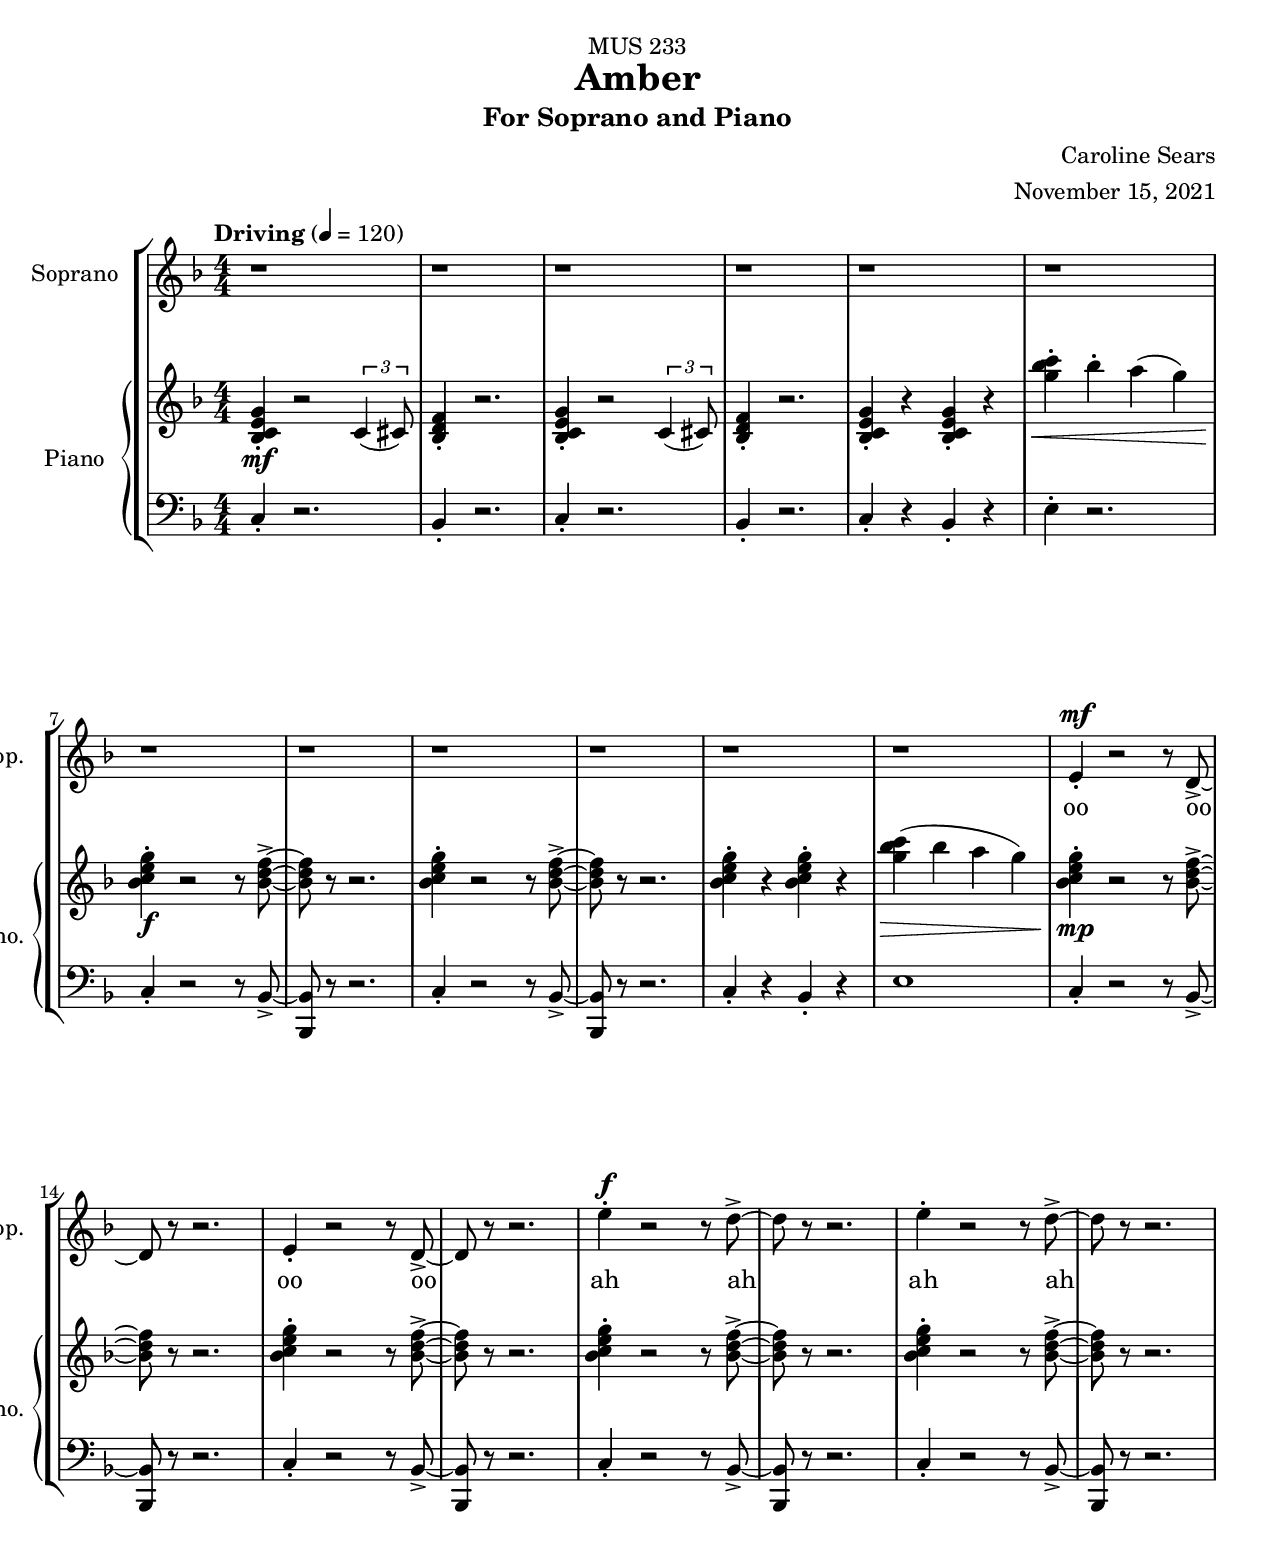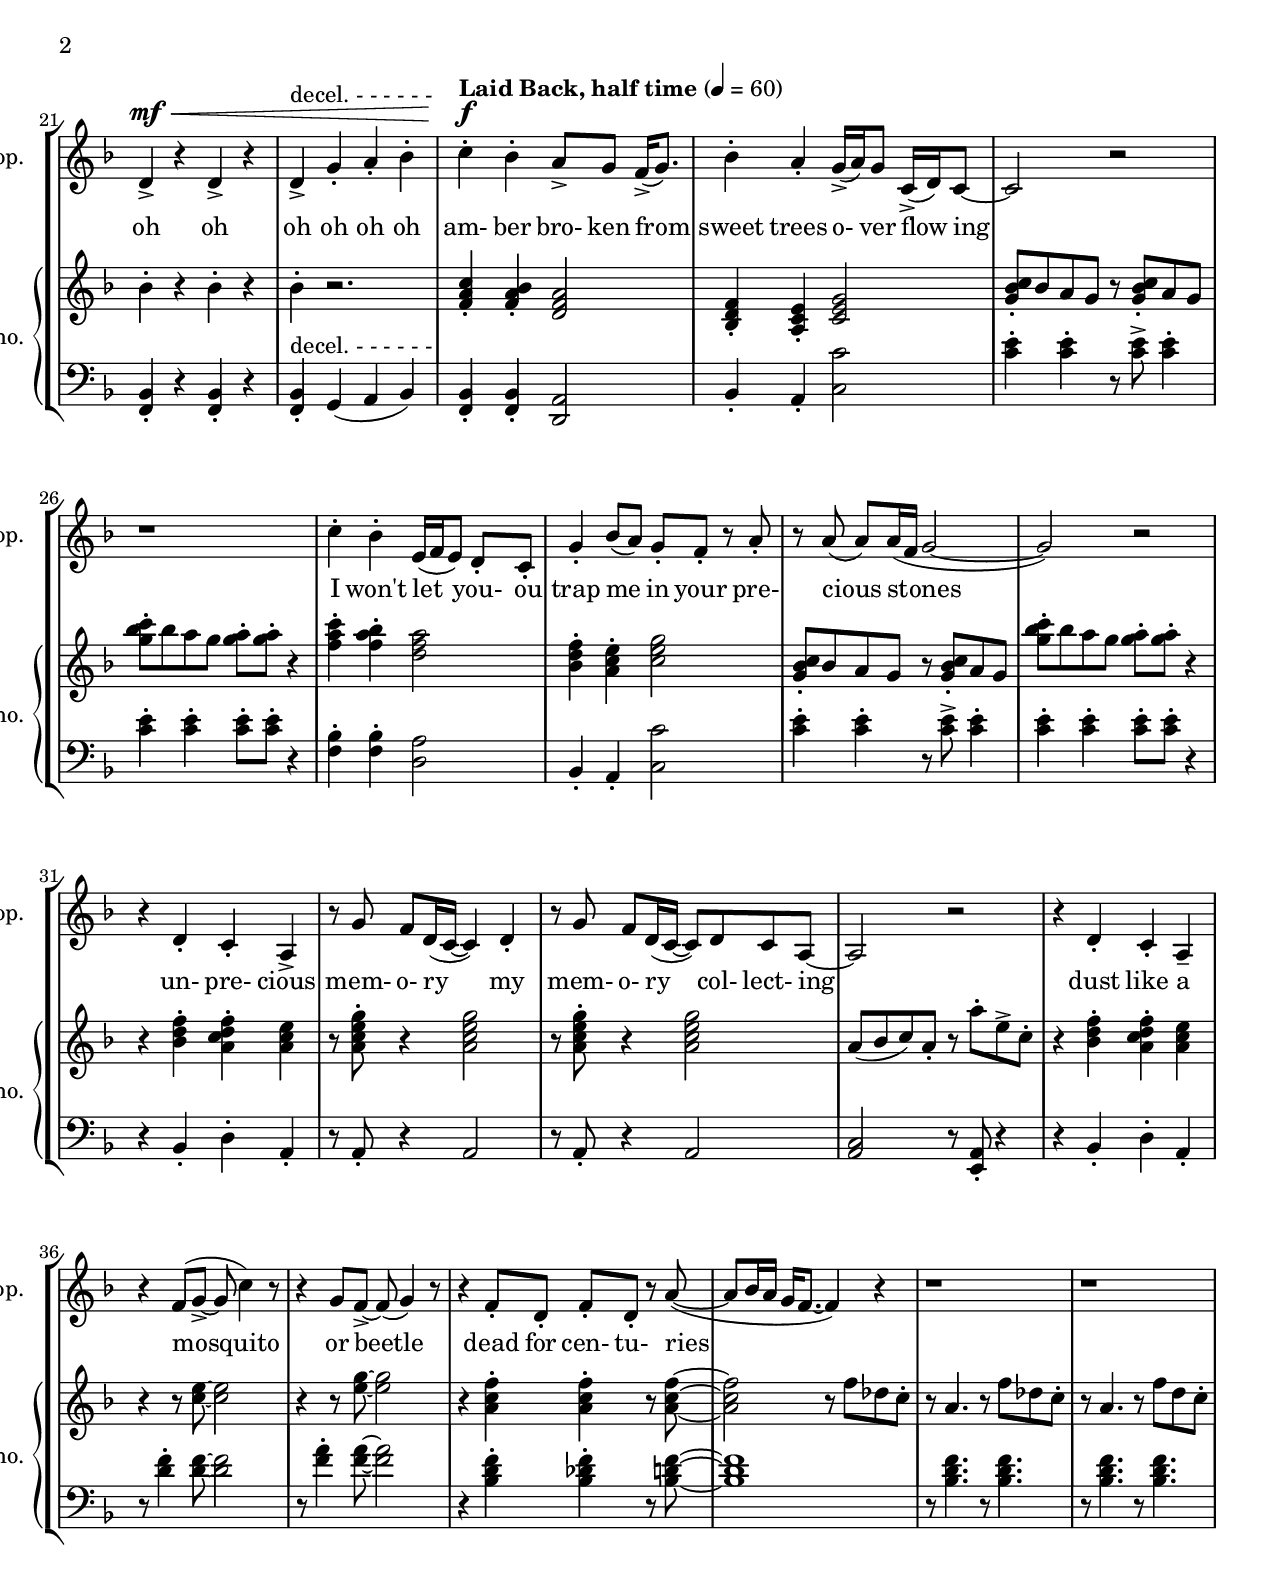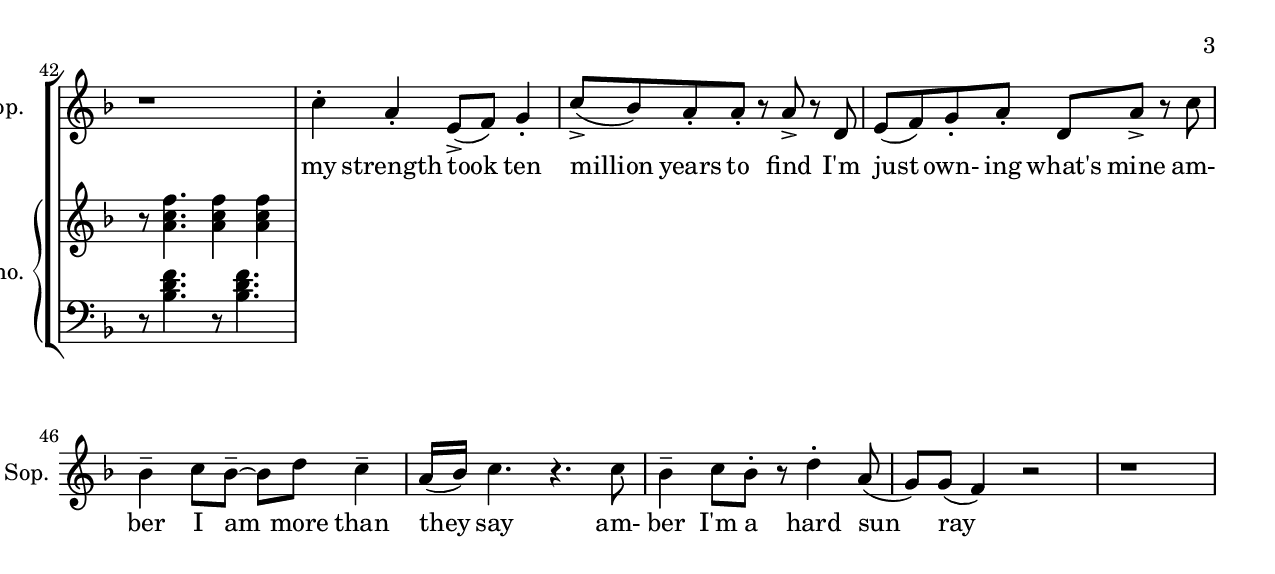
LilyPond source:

%%%%%%%%%%%%%%%%%%%% Header + Paper Dimensions %%%%%%%%%%%%%%%%%%%%
\header {
  title = "Amber"
    subtitle = "For Soprano and Piano"
    dedication = "MUS 233"
    composer = "Caroline Sears"
    arranger = "November 15, 2021"
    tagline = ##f

}
\paper {
  #(set-paper-size "ansi a")
  #(define top-margin (* 0.75 in))
}

%%%%%%%%%%%%%%%%%%%% Musical/Lyrical Content %%%%%%%%%%%%%%%%%%%%%%%%%%

%%%%% VOICE PART %%%%%%%%%%%
theNotes = \relative c'' {
    \set Staff.midiInstrument = "flute"
    \key f \major % C mixolydian
    \numericTimeSignature \time 4/4
    \tempo "Driving" 4 = 120
    \dynamicUp

    %%Intro %%
    r1 | r1 |r1 | r1 | r1 | r1 | r1 | r1 | r1 | r1 | r1 | r1 |
    e,4\staccato\mf r2 r8 d8\accent~ |d8 r8 r2. |e4\staccato r2 r8 d8\accent~ |d8 r8 r2. 
    e'4\staccato\f r2 r8 d8\accent~ |d8 r8 r2. |e4\staccato r2 r8 d8\accent~ |d8 r8 r2. 
    d,4\accent\mf\< r4 d4\accent r4| d4\accent^\markup{"decel. - - - - - -"}  g4\staccato a4\staccato bes\staccato |


    %% Verse 1 %%

    %bar 23%
    \tempo "Laid Back, half time" 4 = 60
    c4\staccato\!\f bes4\staccato  a8\accent g8 f16\accent (g8.) | bes4\staccato  a\staccato g16\accent (a16) g8 c,16\accent (d16) c8~ |
    c2 r2 | r1 |
    %bar 27%
     c'4\staccato bes4\staccato  e,16 (f16 e8)  d8\staccato c8\staccato | g'4\staccato bes8 (a) g8\staccato f8\staccato r8 a8\staccato |
    r8 a8 (a) a16 (f16 g2~ | g2) r2 |
    %bar 31%
    r4 d4\staccato c4\staccato a\accent |r8 g'8 f d16 (c16~c4) d4\staccato | r8 g8 f d16 (c16~c8) d8 c8 a~ |a2 r2 |
    %bar 35%
    r4 d4\staccato c4\staccato a4\tenuto | r4 f'8 (g8\accent~g8 c4) r8 | r4 g8 f8\accent~f8 (g4) r8 | r4 f8\staccato d\staccato f\staccato d\staccato r8 a'8(~a8 bes16  a16 
    g f8.~f4)  r4| r1 |r1| r1 |
    c'4\staccato a\staccato e8\accent (f8) g4\staccato | c8\accent (bes) a8\staccato a8\staccato r8 a\accent r8 d,8 |
    e8 (f) g8\staccato a8\staccato  d,8 a'8\accent r8 c8| bes4\tenuto c8 bes8\tenuto~bes8 d8 c4\tenuto| a16 (bes) c4. r4. c8|
    bes4\tenuto c8 bes8\staccato r8 d4\staccato a8 (g8) g8 (f4) r2 | r1 |


    %% Verse 2 %%

    %% Breakdown %%

    %% Verse 3? %%

    %% End %%
    
  }

theWords =  \lyricmode {
      %% Intro %%%
      oo oo oo oo
      ah ah ah ah
      oh oh oh oh oh oh
      %% Verse 1%%%
      am- ber bro- ken from
      sweet trees o- ver flow ing
      I won't let you- _ou  trap me
      in your pre- cious stones_
      un- pre- cious mem- o- ry my
      mem- o- ry col- lect- ing
      dust like a mosquito or beetle
      dead for cen- tu- ries
      my strength took ten million
      years to find
      I'm just own- ing what's mine
      am- ber I am more than they say
      am- ber I'm a hard sun ray 

  }

%%%%%% PIANO PART %%%%%%%%%%
righthand =\relative c' {
    \set Staff.midiInstrument = "piano"
    \key f \major
    \numericTimeSignature \time 4/4

    %%%%%%%% INTRO %%%%%%%%
    \tempo "Driving" 4 = 120
    <bes c e g>4\staccato\mf r2 \tuplet 3/2 {c4 (cis8)} | <bes d f>4\staccato r2.|
    <bes c e g>4\staccato r2 \tuplet 3/2 {c4 (cis8)} | <bes d f>4\staccato r2.|
    <bes c e g>4\staccato r4 <bes c e g>4\staccato r4|
    <g'' bes c>4\staccato\< bes\staccato a (g) |
    <bes, c e g>4\staccato\!\f r2 r8 <bes d f>8\accent~|<bes d f>8 r8 r2. |
    <bes c e g>4\staccato r2 r8 <bes d f>8\accent~|<bes d f>8 r8 r2. |
    <bes c e g>4\staccato r4 <bes c e g>4\staccato r4|
    <g' bes c>4\> (bes a g) |
    <bes, c e g>4\!\mp\staccato r2 r8 <bes d f>8\accent~|<bes d f>8 r8 r2. |
    <bes c e g>4\staccato r2 r8 <bes d f>8\accent~|<bes d f>8 r8 r2. |
    <bes c e g>4\staccato r2 r8 <bes d f>8\accent~|<bes d f>8 r8 r2. |
    <bes c e g>4\staccato r2 r8 <bes d f>8\accent~|<bes d f>8 r8 r2. |
    bes4\staccato r4 bes4\staccato r4 | bes4\staccato r2. | 
    
    %%%% VERSE 1 %%%%%%%%
    \tempo "Laid Back, half time" 4 = 60

    %bar 23%
    <f a c>4\staccato <f a bes>\staccato <d f a>2 | <bes d f>4\staccato <a c e>4\staccato  <c e g>2 |
    <g' bes c>8\staccato  bes  a g r8 <g bes c>8\staccato a g | <g' bes c>8\staccato  bes  a g <g a>8\staccato <g a>8\staccato r4|
    %bar 27%
    <f a c>4\staccato <f a bes>\staccato <d f a>2 | <bes d f>4\staccato <a c e>4\staccato  <c e g>2 |
    <g bes c>8\staccato  bes  a g r8 <g bes c>8\staccato a g | <g' bes c>8\staccato  bes  a g <g a>8\staccato <g a>8\staccato r4|
    %bar 31%
    r4 <bes, d f>4\staccato <a c d f>4\staccato <a c e> | r8 <a c e g>\staccato r4 <a c e g>2 |  r8 <a c e g>\staccato r4 <a c e g>2 | 
    %bar 34%
    a8 (bes c) a\staccato r8 a'\staccato e\accent c\staccato |r4 <bes d f>4\staccato <a c d f>4\staccato <a c e> |
    r4 r8 <c e>8~<c e>2 | r4 r8 <e g>8~<e g>2 | r4 <a, c f>4\staccato <a c f>4\staccato r8 <a c f>8~| <a c f>2 r8 f'8 des c\staccato|
    r8 a4. r8 f'8 des c\staccato | r8 a4. r8 f'8 d c\staccato | r8 <a c f>4. <a c f>4 <a c f>4 |


  }

lefthand = \relative c {
    \set Staff.midiInstrument = "piano"
    \key f \major
    \numericTimeSignature \time 4/4
    \clef "bass"

    %%%%%%%% INTRO %%%%%%%%
    \tempo "Driving" 4 = 120
    c4\staccato r2.|bes4\staccato r2. |
    c4\staccato r2.|bes4\staccato r2. |
    c4\staccato r4 bes4\staccato r4|
    e4\staccato r2.|
    c4\staccato r2 r8 bes8~\accent|<bes bes,>8 r8 r2. |
    c4\staccato r2 r8 bes8~\accent|<bes bes,>8 r8 r2. |
    c4\staccato r4 bes4\staccato r4|
    e1|
    c4\staccato r2 r8 bes8~\accent|<bes bes,>8 r8 r2. |
    c4\staccato r2 r8 bes8~\accent|<bes bes,>8 r8 r2. |
    c4\staccato r2 r8 bes8~\accent|<bes bes,>8 r8 r2. |
    c4\staccato r2 r8 bes8~\accent|<bes bes,>8 r8 r2. |
    <bes f>4\staccato r4 <bes f>4\staccato r4 |
    <bes f>4\staccato^\markup{"decel. - - - - - -"} g4 (a bes) |

    %%%%% VERSE 1 %%%%%%%%%%
    \tempo "Laid Back, half time" 4 = 60

    %bar 23%
    <f bes>4\staccato <f bes>4\staccato <d a'>2 | bes'4\staccato a4\staccato <c c'>2| 
    <c' e>4\staccato <c e>\staccato r8 <c e>\accent <c e>4\staccato  |
     <c e>4\staccato <c e>\staccato <c e>8\staccato <c e>8\staccato r4 |
     %bar 27%
     <f, bes>4\staccato <f bes>4\staccato <d a'>2 | bes4\staccato a4\staccato <c c'>2|
     <c' e>4\staccato <c e>\staccato r8 <c e>\accent <c e>4\staccato  |
     <c e>4\staccato <c e>\staccato <c e>8\staccato <c e>8\staccato r4 |
     %bar 31%
      r4 bes,4\staccato d\staccato a\staccato | r8 a8\staccato r4 a2 |r8 a8\staccato r4 a2 |
      %bar 34%
      <a c>\2 r8 <a e>8\staccato r4 | r4 bes4\staccato d\staccato a\staccato |
      r8 <d' f>4\staccato <d f>8~ <d f>2 | r8 <f a>4\staccato <f a>8~<f a>2 | r4 <bes, d f>4\staccato <bes des f>4\staccato r8 <bes d f>8~|
      <bes d f>1 | r8 <bes d f>4. r8 <bes d f>4. |  r8 <bes d f>4. r8 <bes d f>4. |r8 <bes d f>4. r8 <bes d f>4. |
      
    
  }

%%%%%%%%%%%%%%%%%%%%%%% Score Setup %%%%%%%%%%%%%%%%%%%%%%%%%%%%%%%%%%%
\score {
\new StaffGroup <<
  \new Staff \with {instrumentName = "Soprano" 
    shortInstrumentName = #"Sop. "}
  \new Voice = vocals \theNotes
  \new Lyrics \lyricsto vocals \theWords
  

  \new PianoStaff \with { instrumentName = "Piano" 
    shortInstrumentName = #"Pno. "}
  <<
    \new Staff = "upper" \righthand
    \new Staff = "lower" \lefthand
  >>
>>

  \layout {}
  \midi {}
}